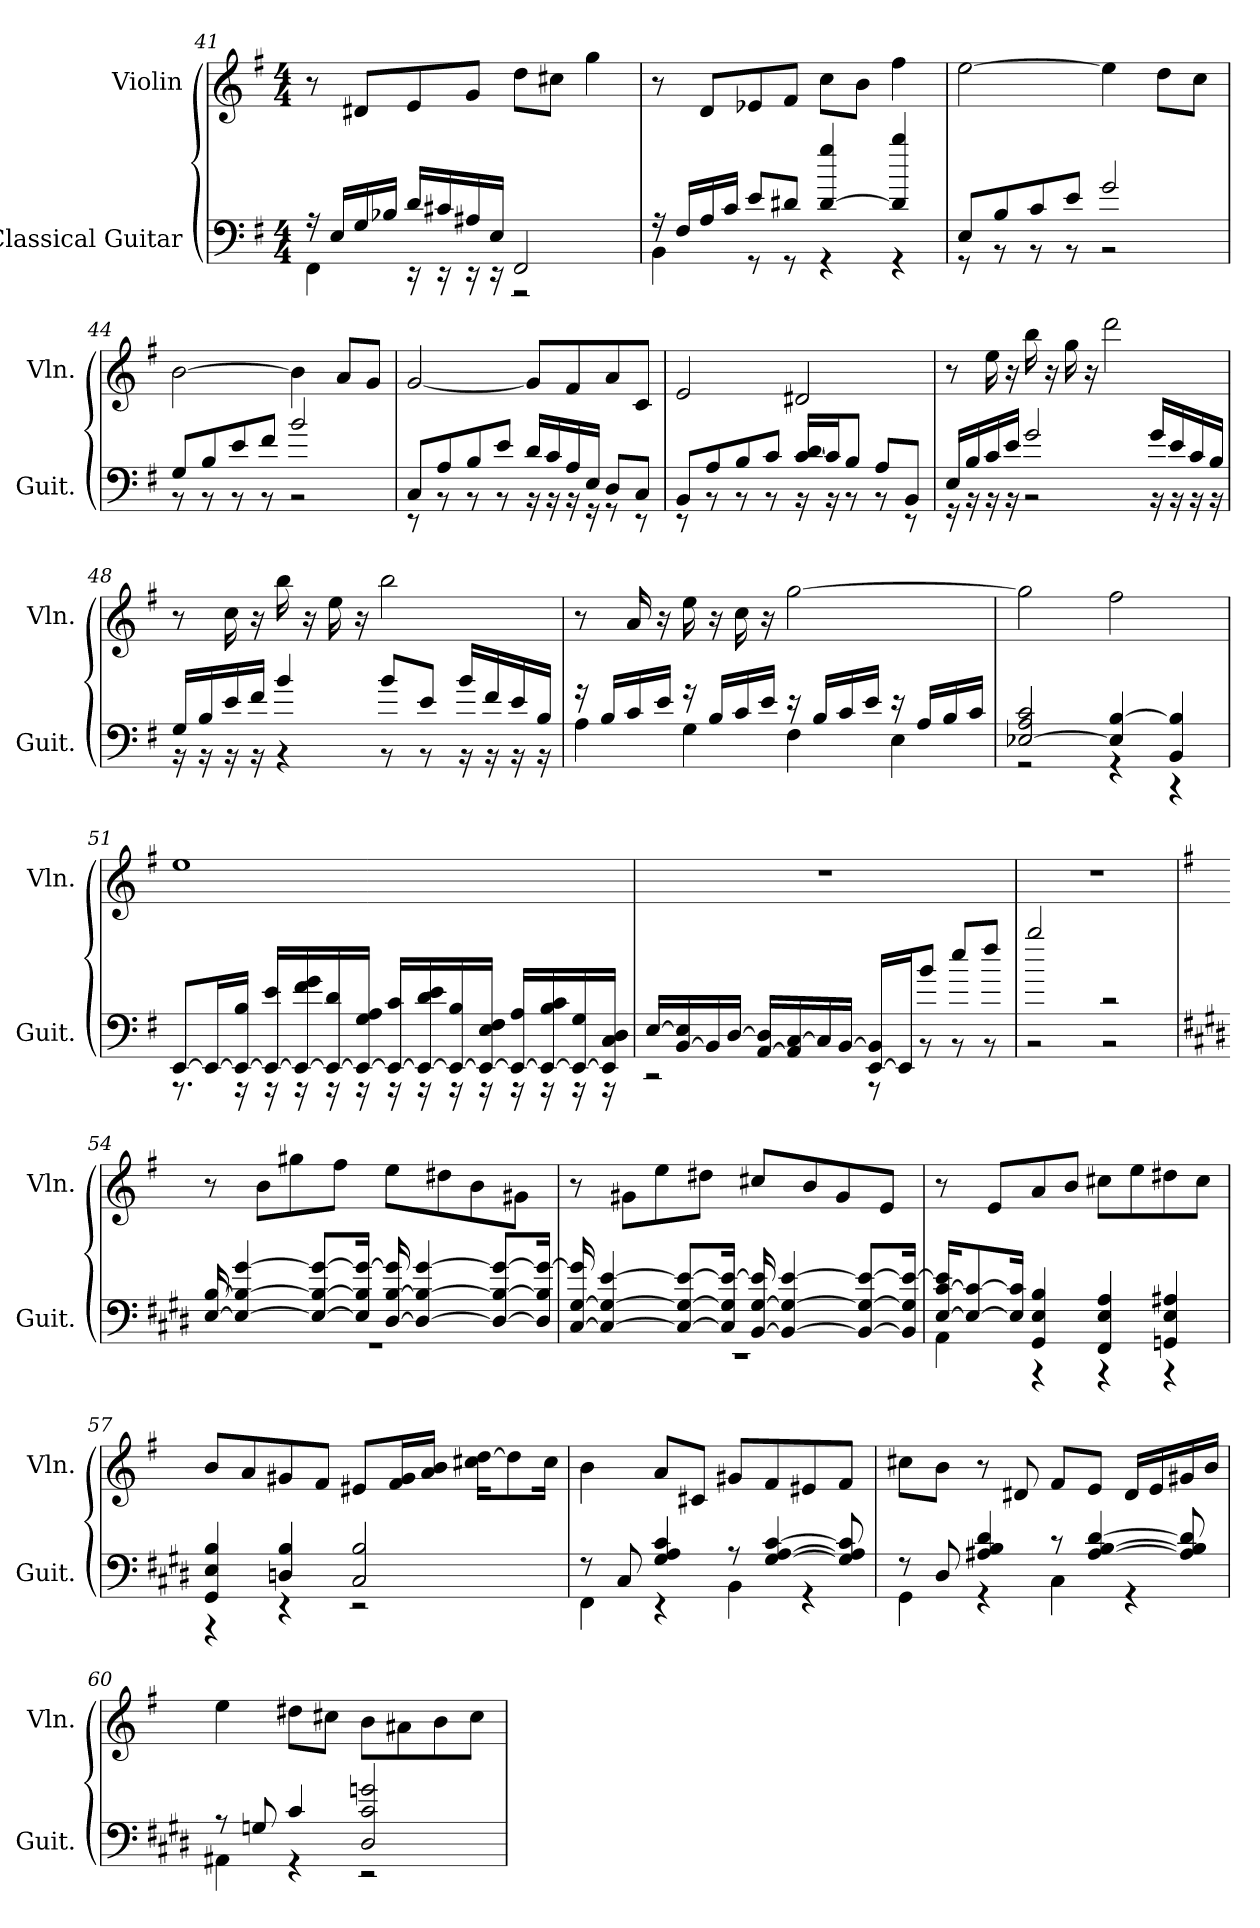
**kern	**kern
*part2	*part1
*staff2	*staff1
*I"Classical Guitar	*I"Violin
*I'Guit.	*I'Vln.
!!LO:LB:g=z
*clefF4	*clefG2
*k[f#]	*k[f#]
*M4/4	*M4/4
=41	=41
*^	*
16r	4FF#\	8r
16E/LL	.	.
16G/	.	8d#X/L
16B-X/JJ	.	.
*	*	*MM96
16d/LL	16r	8e/
16c#X/	16r	.
*	*	*MM94
16A#X/	16r	8g/J
16E/JJ	16r	.
*	*	*MM92
2FF#/	2r	8dd\L
*	*	*MM90
.	.	8cc#X\J
*	*	*MM88
.	.	4gg\
=42	=42	=42
*	*	*MM83
16r	4BB\	8r
16F#/LL	.	.
*	*	*MM81
16A/	.	8d/L
16c/JJ	.	.
*	*	*MM79
8e/L	8r	8e-X/
*	*	*MM77
8d#X/J	8r	8f#/J
*	*	*MM75
[4d#/ 4gg/	4r	8cc\L
.	.	8b\J
*	*	*MM71
4d#/] 4bb/	4r	4ff#\
=43	=43	=43
8E/L	8r	[2ee\
8B/	8r	.
8c/	8r	.
8e/J	8r	.
2g/	2r	4ee\]
.	.	8dd\L
.	.	8cc\J
=44	=44	=44
8G/L	8r	[2b\
8B/	8r	.
8e/	8r	.
8f#/J	8r	.
2b/	2r	4b\]
.	.	8a/L
.	.	8g/J
!!LO:LB:g=z
=45	=45	=45
8C/L	8r	[2g/
8A/	8r	.
8B/	8r	.
8e/J	8r	.
16d/LL	16r	8g/L]
16c/	16r	.
16A/	16r	8f#/
16E/JJ	16r	.
8D/L	8r	8a/
8C/J	8r	8c/J
=46	=46	=46
8BB/L	8r	2e/
8A/	8r	.
8B/	8r	.
8c/J	8r	.
[16c/ 16d/LL	16r	2d#X/
16c/J]	16r	.
8B/J	8r	.
8A/L	8r	.
8BB/J	8r	.
=47	=47	=47
16E/LL	16r	8r
16B/	16r	.
16c/	16r	16ee\
16e/JJ	16r	16r
2g/	2r	16bb\
.	.	16r
.	.	16gg\
.	.	16r
.	.	2ddd\
16g/LL	16r	.
16e/	16r	.
16c/	16r	.
16B/JJ	16r	.
!!LO:LB:g=z
=48	=48	=48
16G/LL	16r	8r
16B/	16r	.
16e/	16r	16cc\
16f#/JJ	16r	16r
4b/	4r	16bb\
.	.	16r
.	.	16ee\
.	.	16r
8b/L	8r	2bb\
8e/J	8r	.
16b/LL	16r	.
16f#/	16r	.
16e/	16r	.
16B/JJ	16r	.
=49	=49	=49
16r	4A\	8r
16B/LL	.	.
16c/	.	16a/
16e/JJ	.	16r
16r	4G\	16ee\
16B/LL	.	16r
16c/	.	16cc\
16e/JJ	.	16r
16r	4F#\	[2gg\
16B/LL	.	.
16c/	.	.
16e/JJ	.	.
16r	4E\	.
16A/LL	.	.
16B/	.	.
16c/JJ	.	.
=50	=50	=50
[2E-X/ 2A/ 2c/	2r	2gg\]
4E-/] [4B/	4r	2ff#\
4BB/ 4B/]	4r	.
!!LO:LB:g=z
=51	=51	=51
[8EE/L	8.r	1ee
16EE/L_	.	.
16EE/_ 16B/JJ	16r	.
16EE/_ 16e/LL	16r	.
16EE/_ 16f#/ 16g/	16r	.
16EE/_ 16d/	16r	.
16EE/_ 16G/ 16A/JJ	16r	.
16EE/_ 16c/LL	16r	.
16EE/_ 16d/ 16e/	16r	.
16EE/_ 16B/	16r	.
16EE/_ 16E/ 16F#/JJ	16r	.
16EE/_ 16A/LL	16r	.
16EE/_ 16B/ 16c/	16r	.
16EE/_ 16G/	16r	.
16EE/] 16C/ 16D/JJ	16r	.
=52	=52	=52
*	*	*MM87
[16E/LL	2r	1r
[16BB/ 16E/]	.	.
16BB/]	.	.
[16D/JJ	.	.
[16AA/ 16D/]LL	.	.
16AA/] [16C/	.	.
16C/]	.	.
[16BB/JJ	.	.
[16EE/ 16BB/]LL	8r	.
16EE/J]	.	.
8b/J	8r	.
8ee/L	8r	.
8ff#/J	8r	.
!!LO:PB:g=z
=53	=53	=53
*	*	*MM34
2bb/	2r	1r
2r	2r	.
=54	=54	=54
*k[f#c#g#d#]	*	*
[16E/ [16B/	1r	8r
4E/_ 4B/_ [4g#/	.	.
.	.	8b\L
.	.	8gg#X\
8E/_ 8B/_ 8g#/_L	.	.
.	.	8ff#\J
16E/] 16B/] 16g#/_Jk	.	.
[16D#/ [16B/ 16g#/]	.	8ee\L
4D#/_ 4B/_ [4g#/	.	.
.	.	8dd#X\
.	.	8b\
8D#/_ 8B/_ 8g#/_L	.	.
.	.	8g#X\J
16D#/] 16B/] 16g#/_Jk	.	.
=55	=55	=55
[16C#/ [16G#/ 16g#/]	1r	8r
4C#/_ 4G#/_ [4e/	.	.
.	.	8g#X\L
.	.	8ee\
8C#/_ 8G#/_ 8e/_L	.	.
.	.	8dd#X\J
16C#/] 16G#/] 16e/_Jk	.	.
[16BB/ [16G#/ 16e/]	.	8cc#X/L
4BB/_ 4G#/_ [4e/	.	.
.	.	8b/
.	.	8g#/
8BB/_ 8G#/_ 8e/_L	.	.
.	.	8e/J
16BB/] 16G#/] 16e/_Jk	.	.
!!LO:LB:g=z
=56	=56	=56
[16E/ [16c#/ 16e/]KL	4AA\	8r
8E/_ 8c#/_	.	.
.	.	8e/L
16E/] 16c#/]Jk	.	.
4GG#/ 4E/ 4B/	4r	8a/
.	.	8b/J
4FF#/ 4E/ 4A/	4r	8cc#X\L
.	.	8ee\
4GGn/ 4E/ 4A#X/	4r	8dd#X\
.	.	8cc#\J
=57	=57	=57
4GG#/ 4E/ 4B/	4r	8b/L
.	.	8a/
4Dn/ 4B/	4r	8g#X/
.	.	8f#/J
2C#/ 2B/	2r	8e#X/L
.	.	16f#/ 16g#/L
.	.	16a/ 16b/JJ
.	.	16cc#X\ [16dd\KL
.	.	8dd\]
.	.	16cc#\Jk
=58	=58	=58
8r	4FF#\	4b\
8C#/	.	.
4G#/ 4A/ 4c#/	4r	8a/L
.	.	8c#X/J
8r	4BB\	8g#X/L
[4G#/ [4A/ [4c#/	.	8f#/
.	4r	8e#X/
8G#/] 8A/] 8c#/]	.	8f#/J
!!LO:LB:g=z
=59	=59	=59
8r	4GG#\	8cc#X\L
8D#/	.	8b\J
4A#X/ 4B/ 4d#/	4r	8r
.	.	8d#X/
8r	4C#\	8f#/L
[4A#/ [4B/ [4d#/	.	8e/J
.	4r	16d#/LL
.	.	16e/
8A#/] 8B/] 8d#/]	.	16g#X/
.	.	16b/JJ
=60	=60	=60
8r	4AA#X\	4ee\
8Gn/	.	.
4c#/	4r	8dd#X\L
.	.	8cc#X\J
*	*	*MM98
2D#/ 2c#/ 2gn/	2r	8b\L
.	.	8a#X\
*	*	*MM95
.	.	8b\
.	.	8cc#\J
*v	*v	*
=	=
*-	*-
